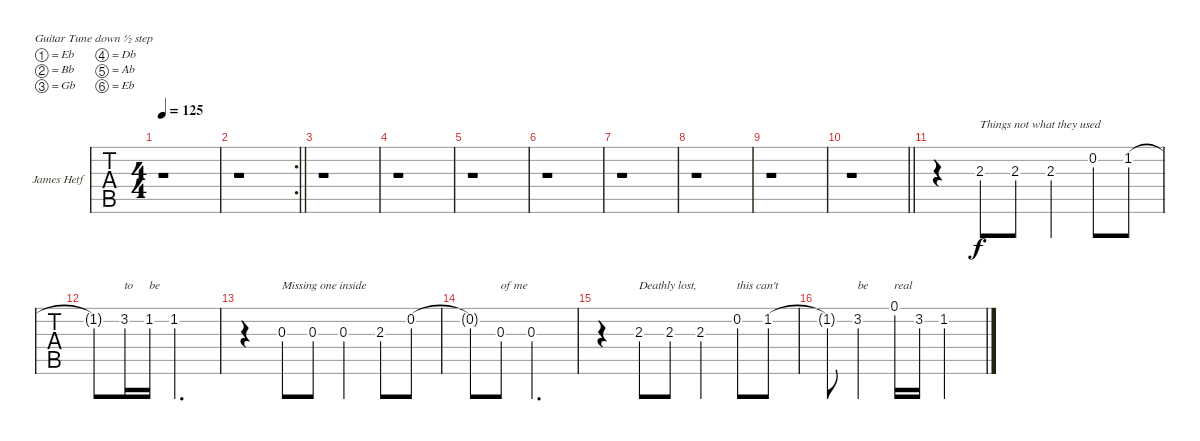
\bracketExtendMode groupsimilarinstruments
\firstSystemTrackNameOrientation horizontal
\otherSystemsTrackNameOrientation horizontal
\track ("James Hetfield Voice" "James Hetf") {instrument acousticguitarsteel}
\staff {tabs}
\tuning (Eb4 Bb3 Gb3 Db3 Ab2 Eb2)
\ts (4 4)
\tempo 125
\clef g2
\ks aminor
r.1{dy f} |
\rc 2
\barLineRight lightlight
r.1 |
r.1 |
r.1 |
r.1 |
r.1 |
r.1 |
r.1 |
r.1 |
\barLineRight lightlight
r.1 |
r.4 2.3.8{txt "Things not what they used"} 2.3.8 2.3.4 0.2.8 1.2.8 |
1.2{t}.8 3.2.16{txt "to"} 1.2.16{txt "be"} 1.2.2{d} |
r.4 0.3.8{txt "Missing one inside"} 0.3.8 0.3.4 2.3.8 0.2.8 |
0.2{t}.8 0.3.8{txt "of me"} 0.3.2{d} |
r.4 2.3.8{txt "Deathly lost, "} 2.3.8 2.3.4 0.2.8{txt "this can't"} 1.2.8 |
1.2{t}.8 3.2.4{txt "be"} 0.1.16{txt "real"} 3.2.16 1.2.2
